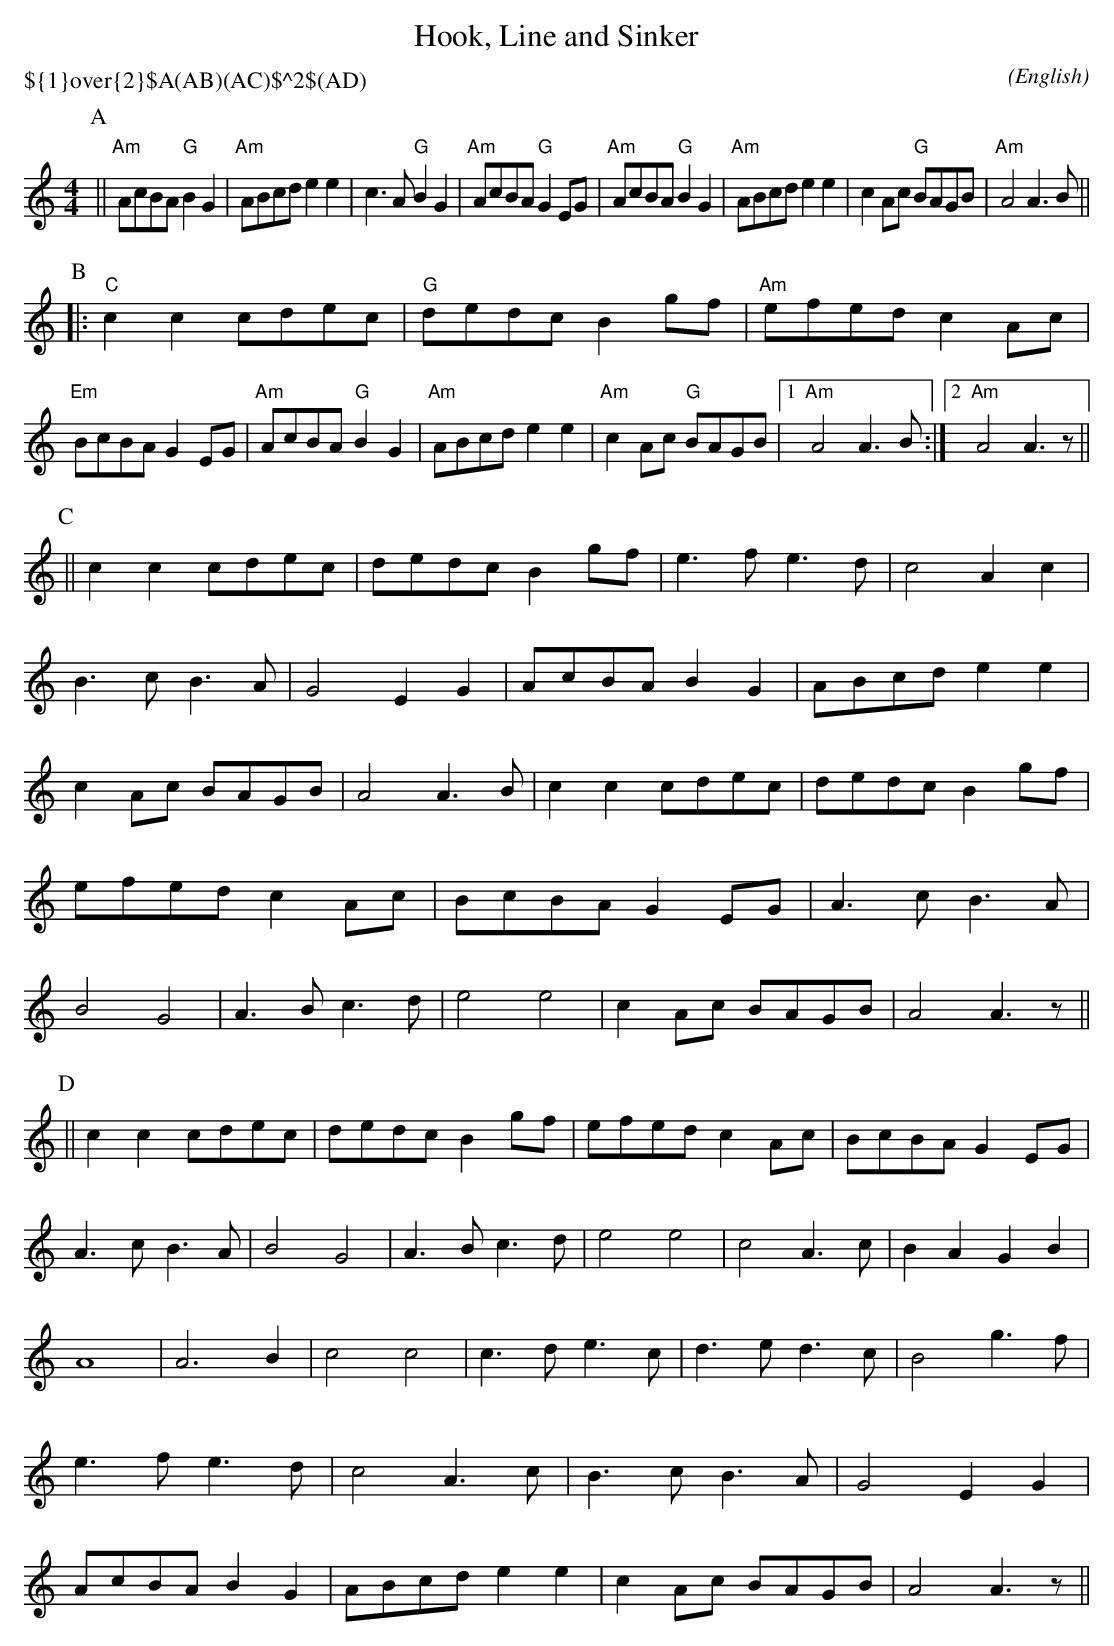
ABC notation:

X:1
T:Hook, Line and Sinker
T:
M:4/4
C:
O:English
P:${1}\over{2}$A(AB)(AC)$^2$(AD)
K:Am
L:1/8
P:A
|| "Am"AcBA "G"B2 G2 | "Am"ABcd e2 e2 | c3 A "G"B2 G2 | "Am"AcBA "G"G2 EG |\
  "Am"AcBA "G"B2 G2 | "Am"ABcd e2 e2 | c2 Ac "G"BAGB | "Am"A4 A3 B ||
P:B
|: "C"c2 c2 cdec | "G"dedc B2 gf | "Am"efed c2 Ac | "Em"BcBA G2 EG |\
   "Am"AcBA "G"B2 G2 | "Am"ABcd e2 e2 | "Am"c2 Ac "G"BAGB |1 "Am"A4 A3 B :|2 "Am"A4 A3 z ||
P:C
|| c2 c2 cdec | dedc B2 gf |\
L:1/4
e>fe>d | c2 Ac | B>cB>A | G2 EG |\
L:1/8
  AcBA B2 G2 | ABcd e2 e2 | c2 Ac BAGB | A4 A3 B |\
  c2 c2 cdec | dedc B2 gf | efed c2 Ac | BcBA G2 EG |\
L:1/4
A>cB>A | B2 G2 | A>Bc>d | e2 e2 |\
L:1/8
  c2 Ac BAGB | A4 A3 z ||
P:D
|| c2 c2 cdec | dedc B2 gf | efed c2 Ac | BcBA G2 EG |\
L:1/4
  A>cB>A | B2 G2 | A>Bc>d | e2 e2 | c2 A>c | BAGB | A4 | A3 B |\
  c2 c2 | c>de>c | d>ed>c | B2 g>f | e>fe>d | c2 A>c | B>cB>A | G2 EG |\
L:1/8
AcBA B2 G2 | ABcd e2 e2 | c2 Ac BAGB | A4 A3 z ||
